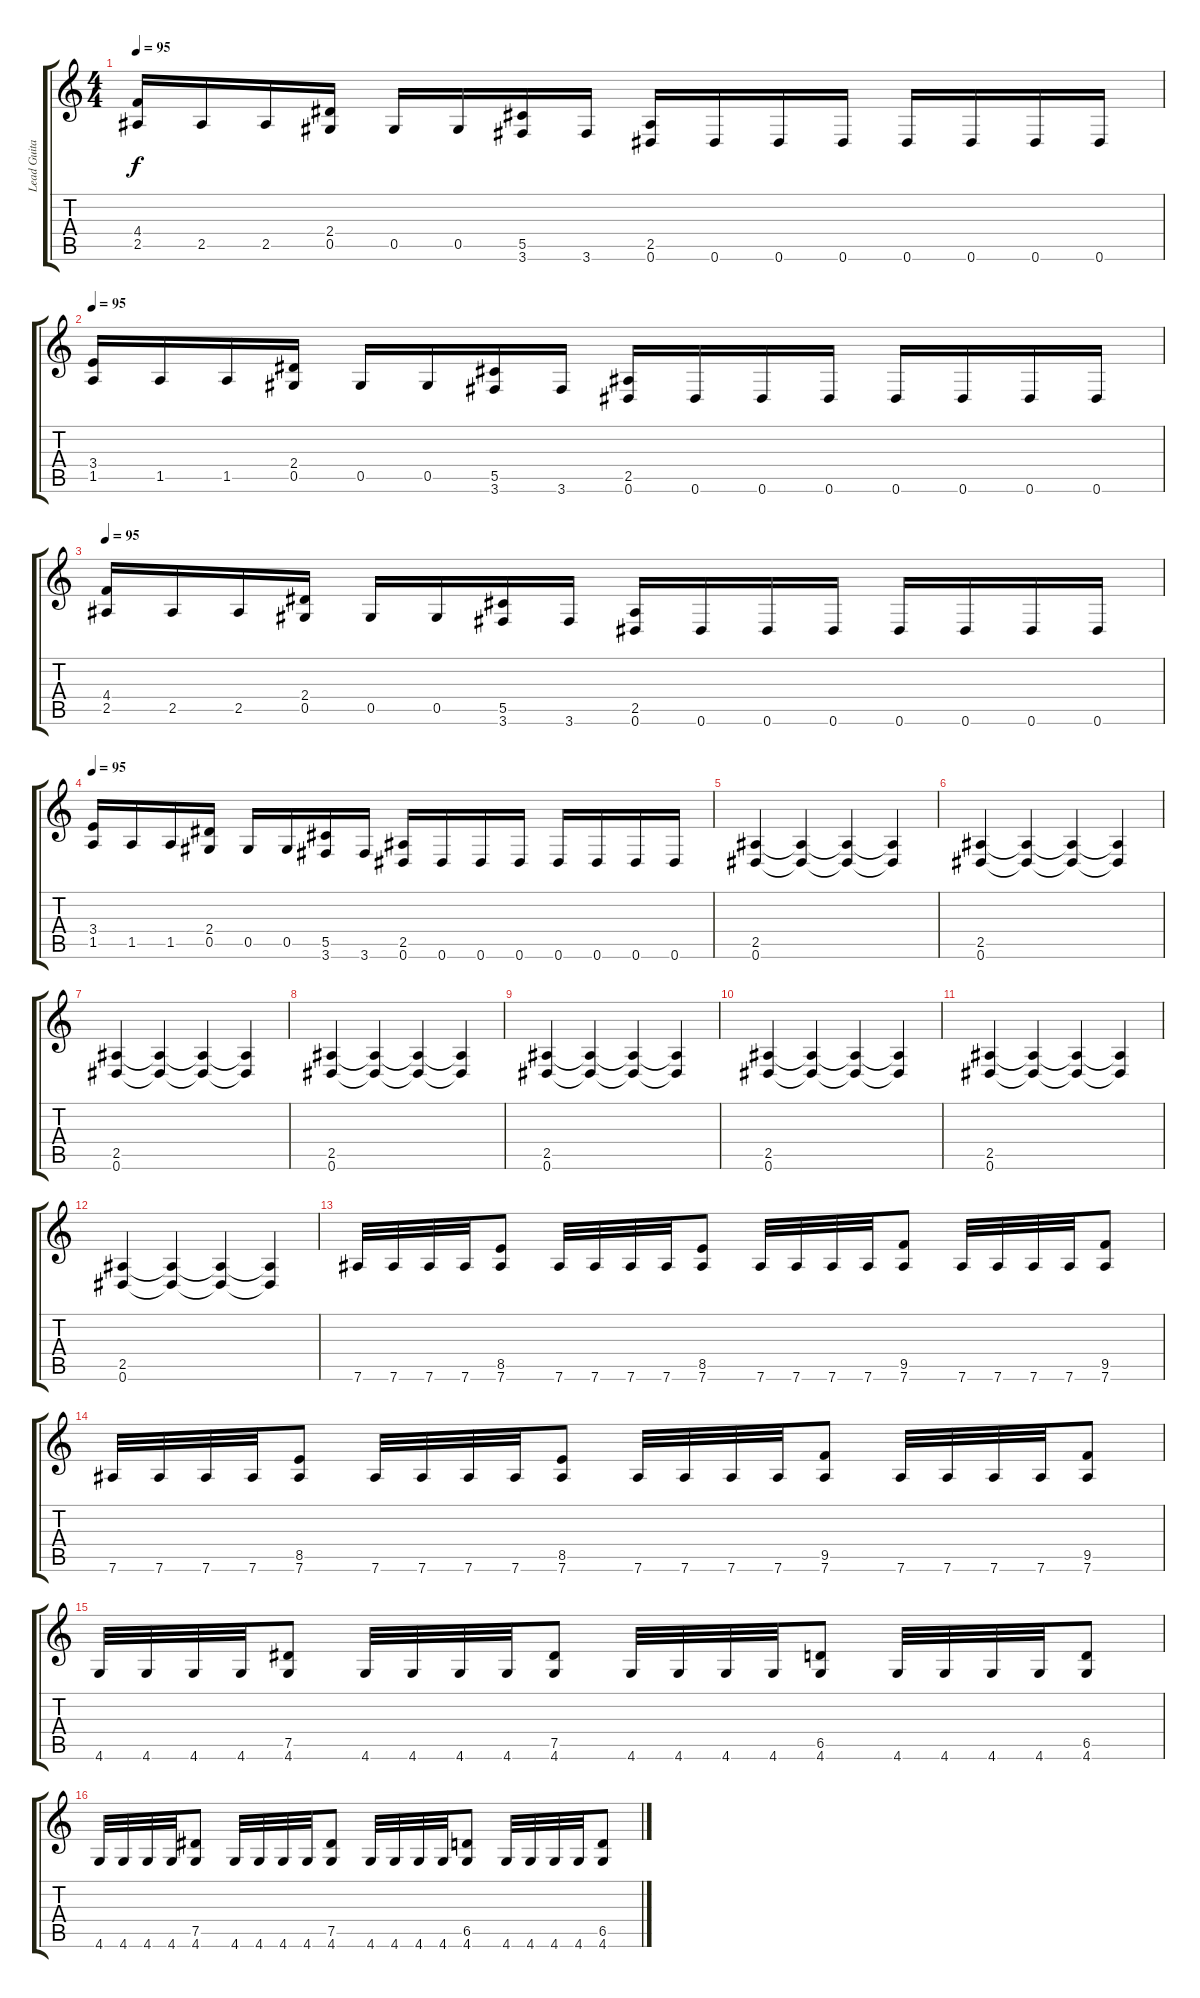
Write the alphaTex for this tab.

\track ("Lead Guitar" "Lead Guita") {instrument distortionguitar}
\staff {score tabs}
\tuning (Eb4 Bb3 Gb3 Db3 Ab2 Eb2) {hide}
\ts (4 4)
\tempo 95
\clef g2
\ks c
(4.4 2.5).16{dy f} 2.5.16 2.5.16 (2.4 0.5).16 0.5.16 0.5.16 (5.5 3.6).16 3.6.16 (2.5 0.6).16 0.6.16 0.6.16 0.6.16 0.6.16 0.6.16 0.6.16 0.6.16 |
\tempo 95
(3.4 1.5).16 1.5.16 1.5.16 (2.4 0.5).16 0.5.16 0.5.16 (5.5 3.6).16 3.6.16 (2.5 0.6).16 0.6.16 0.6.16 0.6.16 0.6.16 0.6.16 0.6.16 0.6.16 |
\tempo 95
(4.4 2.5).16 2.5.16 2.5.16 (2.4 0.5).16 0.5.16 0.5.16 (5.5 3.6).16 3.6.16 (2.5 0.6).16 0.6.16 0.6.16 0.6.16 0.6.16 0.6.16 0.6.16 0.6.16 |
\tempo 95
(3.4 1.5).16 1.5.16 1.5.16 (2.4 0.5).16 0.5.16 0.5.16 (5.5 3.6).16 3.6.16 (2.5 0.6).16 0.6.16 0.6.16 0.6.16 0.6.16 0.6.16 0.6.16 0.6.16 |
(2.5 0.6).4 (2.5{t} 0.6{t}).4 (2.5{t} 0.6{t}).4 (2.5{t} 0.6{t}).4 |
(2.5 0.6).4 (2.5{t} 0.6{t}).4 (2.5{t} 0.6{t}).4 (2.5{t} 0.6{t}).4 |
(2.5 0.6).4 (2.5{t} 0.6{t}).4 (2.5{t} 0.6{t}).4 (2.5{t} 0.6{t}).4 |
(2.5 0.6).4 (2.5{t} 0.6{t}).4 (2.5{t} 0.6{t}).4 (2.5{t} 0.6{t}).4 |
(2.5 0.6).4 (2.5{t} 0.6{t}).4 (2.5{t} 0.6{t}).4 (2.5{t} 0.6{t}).4 |
(2.5 0.6).4 (2.5{t} 0.6{t}).4 (2.5{t} 0.6{t}).4 (2.5{t} 0.6{t}).4 |
(2.5 0.6).4 (2.5{t} 0.6{t}).4 (2.5{t} 0.6{t}).4 (2.5{t} 0.6{t}).4 |
(2.5 0.6).4 (2.5{t} 0.6{t}).4 (2.5{t} 0.6{t}).4 (2.5{t} 0.6{t}).4 |
7.6.32{balance 16} 7.6.32 7.6.32 7.6.32 (8.5 7.6).8 7.6.32 7.6.32 7.6.32 7.6.32 (8.5 7.6).8 7.6.32 7.6.32 7.6.32 7.6.32 (9.5 7.6).8 7.6.32 7.6.32 7.6.32 7.6.32 (9.5 7.6).8 |
7.6.32{balance 16} 7.6.32 7.6.32 7.6.32 (8.5 7.6).8 7.6.32 7.6.32 7.6.32 7.6.32 (8.5 7.6).8 7.6.32 7.6.32 7.6.32 7.6.32 (9.5 7.6).8 7.6.32 7.6.32 7.6.32 7.6.32 (9.5 7.6).8 |
4.6.32 4.6.32 4.6.32 4.6.32 (7.5 4.6).8 4.6.32 4.6.32 4.6.32 4.6.32 (7.5 4.6).8 4.6.32 4.6.32 4.6.32 4.6.32 (6.5 4.6).8 4.6.32 4.6.32 4.6.32 4.6.32 (6.5 4.6).8 |
4.6.32 4.6.32 4.6.32 4.6.32 (7.5 4.6).8 4.6.32 4.6.32 4.6.32 4.6.32 (7.5 4.6).8 4.6.32 4.6.32 4.6.32 4.6.32 (6.5 4.6).8 4.6.32 4.6.32 4.6.32 4.6.32 (6.5 4.6).8
